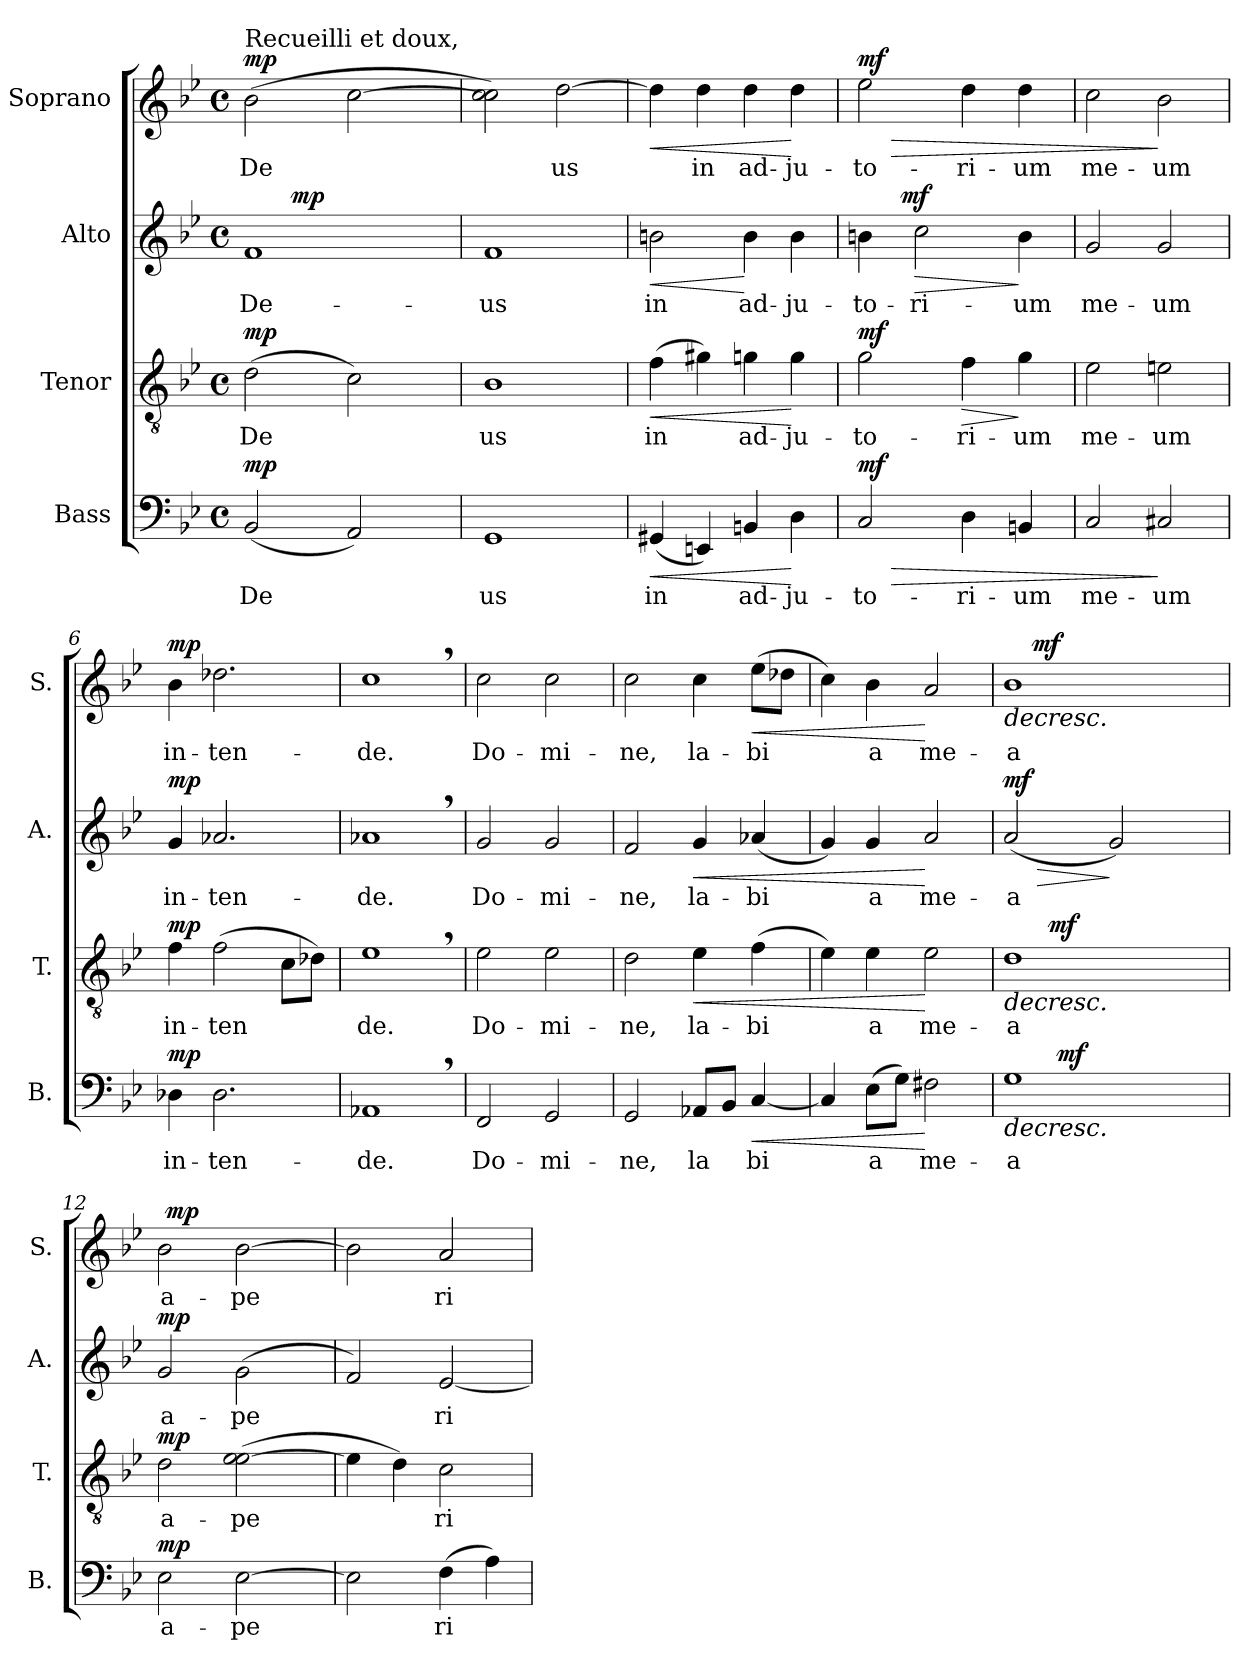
**kern	**text	**dynam	**kern	**text	**dynam	**kern	**text	**dynam	**kern	**text	**dynam
*part4	*part4	*part4	*part3	*part3	*part3	*part2	*part2	*part2	*part1	*part1	*part1
*staff4	*staff4	*staff4	*staff3	*staff3	*staff3	*staff2	*staff2	*staff2	*staff1	*staff1	*staff1
*I"Bass	*	*	*I"Tenor	*	*	*I"Alto	*	*	*I"Soprano	*	*
*I'B.	*	*	*I'T.	*	*	*I'A.	*	*	*I'S.	*	*
!!LO:PB:g=z
*stria5	*	*	*stria5	*	*	*stria5	*	*	*stria5	*	*
*clefF4	*	*	*clefGv2	*	*	*clefG2	*	*	*clefG2	*	*
*k[b-e-]	*	*	*k[b-e-]	*	*	*k[b-e-]	*	*	*k[b-e-]	*	*
*B-:	*	*	*B-:	*	*	*B-:	*	*	*B-:	*	*
*M4/4	*	*	*M4/4	*	*	*M4/4	*	*	*M4/4	*	*
*met(c)	*	*	*met(c)	*	*	*met(c)	*	*	*met(c)	*	*
*MM80	*	*	*MM80	*	*	*MM80	*	*	*MM80	*	*
=1	=1	=1	=1	=1	=1	=1	=1	=1	=1	=1	=1
!	!	!	!	!	!	!	!	!	!LO:TX:a:t=Recueilli et doux,	!	!
!	!LO:LY:b:cj	!LO:DY:a	!	!LO:LY:b:cj	!LO:DY:a	!	!LO:LY:b:cj	!	!	!LO:LY:b:cj	!LO:DY:a
*	*	*	*	*	*	*^	*	*	*	*	*
(>2BB-/	De-	mp	(>2d\	De-	mp	1f	8ryy	De-	.	(>2b-\	De-	mp
.	.	.	.	.	.	.	32.ryy	.	.	.	.	.
!	!	!	!	!	!	!	!	!	!LO:DY:a	!	!	!
.	.	.	.	.	.	.	2ryy	.	mp	.	.	.
!	!LO:LY:b:cj	!	!	!LO:LY:b:cj	!	!	!	!	!	!	!LO:LY:b:cj	!
2AA/)	--	.	2c\)	--	.	.	.	.	.	[>2cc\	--	.
.	.	.	.	.	.	.	4ryy	.	.	.	.	.
.	.	.	.	.	.	.	16ryy	.	.	.	.	.
.	.	.	.	.	.	.	64ryy	.	.	.	.	.
=2	=2	=2	=2	=2	=2	=2	=2	=2	=2	=2	=2	=2
!	!LO:LY:b:cj	!	!	!LO:LY:b:cj	!	!	!	!LO:LY:b:cj	!	!	!LO:LY:b:cj	!
*	*	*	*	*	*	*v	*v	*	*	*	*	*
1GG	-us	.	1B-	-us	.	1f	-us	.	2cc\ 2cc\])	--	.
!	!	!	!	!	!	!	!	!	!	!LO:LY:b:cj	!
.	.	.	.	.	.	.	.	.	[>2dd\	-us	.
=3	=3	=3	=3	=3	=3	=3	=3	=3	=3	=3	=3
!	!LO:LY:b:cj	!LO:HP:b	!	!LO:LY:b:cj	!LO:HP:b	!	!LO:LY:b:cj	!LO:HP:b	!	!LO:LY:b:cj	!LO:HP:b
(>4GG#X/	in	<	(>4f\	in	<	2bn\	in	<	4dd\]	.	<
!	!LO:LY:b:cj	!	!	!LO:LY:b:cj	!	!	!	!	!	!LO:LY:b:cj	!
4EEn/)	.	.	4g#X\)	.	.	.	.	.	4dd\	in	.
!	!LO:LY:b:cj	!	!	!LO:LY:b:cj	!	!	!LO:LY:b:cj	!	!	!LO:LY:b:cj	!
4BBn/	ad-	.	4gn\	ad-	.	4b\	ad-	[	4dd\	ad-	.
!	!LO:LY:b:cj	!	!	!LO:LY:b:cj	!	!	!LO:LY:b:cj	!	!	!LO:LY:b:cj	!
4D\	-ju-	[	4g\	-ju-	[	4b\	-ju-	.	4dd\	-ju-	[
=4	=4	=4	=4	=4	=4	=4	=4	=4	=4	=4	=4
!	!LO:LY:b:cj	!LO:HP:b	!	!LO:LY:b:cj	!	!	!LO:LY:b:cj	!	!	!LO:LY:b:cj	!LO:HP:b
!	!	!LO:DY:n=1:a	!	!	!LO:DY:a	!	!	!	!	!	!LO:DY:n=1:a
*	*	*	*	*	*	*^	*	*	*	*	*
2C/	-to-	> mf	2g\	-to-	mf	4bn\	8..ryy	-to-	.	2ee-\	-to-	> mf
!	!	!	!	!	!	!	!	!	!LO:DY:a	!	!	!
.	.	.	.	.	.	.	2ryy	.	mf	.	.	.
!	!	!	!	!	!	!	!	!LO:LY:b:cj	!LO:HP:b	!	!	!
.	.	.	.	.	.	2cc\	.	-ri-	>	.	.	.
!	!LO:LY:b:cj	!	!	!LO:LY:b:cj	!LO:HP:b	!	!	!	!	!	!LO:LY:b:cj	!
4D\	-ri-	.	4f\	-ri-	>	.	.	.	.	4dd\	-ri-	.
.	.	.	.	.	.	.	4ryy	.	.	.	.	.
!	!LO:LY:b:cj	!	!	!LO:LY:b:cj	!	!	!	!LO:LY:b:cj	!	!	!LO:LY:b:cj	!
4BBn/	-um	.	4g\	-um	]	4b\	.	-um	]	4dd\	-um	.
.	.	.	.	.	.	.	32ryy	.	.	.	.	.
=5	=5	=5	=5	=5	=5	=5	=5	=5	=5	=5	=5	=5
!	!LO:LY:b:cj	!	!	!LO:LY:b:cj	!	!	!	!LO:LY:b:cj	!	!	!LO:LY:b:cj	!
*	*	*	*	*	*	*v	*v	*	*	*	*	*
2C/	me-	.	2e-\	me-	.	2g/	me-	.	2cc\	me-	.
!	!LO:LY:b:cj	!	!	!LO:LY:b:cj	!	!	!LO:LY:b:cj	!	!	!LO:LY:b:cj	!
2C#X/	-um	]	2en\	-um	.	2g/	-um	.	2b-\	-um	]
=6	=6	=6	=6	=6	=6	=6	=6	=6	=6	=6	=6
!	!LO:LY:b:cj	!LO:DY:a	!	!LO:LY:b:cj	!LO:DY:a	!	!LO:LY:b:cj	!LO:DY:a	!	!LO:LY:b:cj	!LO:DY:a
4D-X\	in-	mp	4f\	in-	mp	4g/	in-	mp	4b-\	in-	mp
!	!LO:LY:b:cj	!	!	!LO:LY:b:cj	!	!	!LO:LY:b:cj	!	!	!LO:LY:b:cj	!
2.D-\	-ten-	.	(>2f\	-ten-	.	2.a-X/	-ten-	.	2.dd-X\	-ten-	.
!	!	!	!	!LO:LY:b:cj	!	!	!	!	!	!	!
.	.	.	8c\L	--	.	.	.	.	.	.	.
!	!	!	!	!LO:LY:b:cj	!	!	!	!	!	!	!
.	.	.	8d-X\J)	--	.	.	.	.	.	.	.
=7	=7	=7	=7	=7	=7	=7	=7	=7	=7	=7	=7
!	!LO:LY:b:cj	!	!	!LO:LY:b:cj	!	!	!LO:LY:b:cj	!	!	!LO:LY:b:cj	!
1AA-X,>	-de.	.	1e-,>	-de.	.	1a-X,>	-de.	.	1cc,>	-de.	.
=8	=8	=8	=8	=8	=8	=8	=8	=8	=8	=8	=8
!	!LO:LY:b:cj	!	!	!LO:LY:b:cj	!	!	!LO:LY:b:cj	!	!	!LO:LY:b:cj	!
2FF/	Do-	.	2e-\	Do-	.	2g/	Do-	.	2cc\	Do-	.
!	!LO:LY:b:cj	!	!	!LO:LY:b:cj	!	!	!LO:LY:b:cj	!	!	!LO:LY:b:cj	!
2GG/	-mi-	.	2e-\	-mi-	.	2g/	-mi-	.	2cc\	-mi-	.
!!LO:PB:g=z
=9	=9	=9	=9	=9	=9	=9	=9	=9	=9	=9	=9
!	!LO:LY:b:cj	!	!	!LO:LY:b:cj	!	!	!LO:LY:b:cj	!	!	!LO:LY:b:cj	!
2GG/	-ne,	.	2d\	-ne,	.	2f/	-ne,	.	2cc\	-ne,	.
!	!LO:LY:b:cj	!	!	!LO:LY:b:cj	!LO:HP:b	!	!LO:LY:b:cj	!LO:HP:b	!	!LO:LY:b:cj	!
8AA-X/L	la-	.	4e-\	la-	<	4g/	la-	<	4cc\	la-	.
!	!LO:LY:b:cj	!	!	!	!	!	!	!	!	!	!
8BB-/J	--	.	.	.	.	.	.	.	.	.	.
!	!LO:LY:b:cj	!LO:HP:b	!	!LO:LY:b:cj	!	!	!LO:LY:b:cj	!	!	!LO:LY:b:cj	!LO:HP:b
[<4C/	-bi-	<	(>4f\	-bi-	.	(>4a-X/	-bi-	.	(>8ee-\L	-bi-	<
!	!	!	!	!	!	!	!	!	!	!LO:LY:b:cj	!
.	.	.	.	.	.	.	.	.	8dd-X\J	--	.
=10	=10	=10	=10	=10	=10	=10	=10	=10	=10	=10	=10
!	!LO:LY:b:cj	!	!	!LO:LY:b:cj	!	!	!LO:LY:b:cj	!	!	!LO:LY:b:cj	!
4C/]	--	.	4e-\)	--	.	4g/)	--	.	4cc\)	--	.
!	!LO:LY:b:cj	!	!	!LO:LY:b:cj	!	!	!LO:LY:b:cj	!	!	!LO:LY:b:cj	!
(>8E-\L	-a	.	4e-\	-a	.	4g/	-a	.	4b-\	-a	.
!	!LO:LY:b:cj	!	!	!	!	!	!	!	!	!	!
8G\J)	.	.	.	.	.	.	.	.	.	.	.
!	!LO:LY:b:cj	!	!	!LO:LY:b:cj	!	!	!LO:LY:b:cj	!	!	!LO:LY:b:cj	!
2F#X\	me-	[	2e-\	me-	[	2a/	me-	[	2a/	me-	[
=11	=11	=11	=11	=11	=11	=11	=11	=11	=11	=11	=11
!	!LO:LY:b:cj	!LO:HP:b	!	!LO:LY:b:cj	!LO:HP:b	!	!LO:LY:b:cj	!LO:HP:b	!	!LO:LY:b:cj	!LO:HP:b
!	!	!	!	!	!	!	!	!LO:DY:n=1:a	!	!	!
*^	*	*	*^	*	*	*	*	*	*^	*	*
1G	8.ryy	-a	>	1d	8ryy	-a	>	(>2a/	-a	> mf	1b-	8ryy	-a	>
!	!	!	!	!	!	!	!	!	!	!	!	!	!	!LO:DY:a
.	.	.	.	.	32.ryy	.	.	.	.	.	.	2..ryy	.	mf
!	!	!	!	!	!	!	!LO:DY:a	!	!	!	!	!	!	!
.	.	.	.	.	2ryy	.	mf	.	.	.	.	.	.	.
!	!	!	!LO:DY:a	!	!	!	!	!	!	!	!	!	!	!
.	2ryy	.	mf	.	.	.	.	.	.	.	.	.	.	.
!	!	!	!	!	!	!	!	!	!LO:LY:b:cj	!	!	!	!	!
.	.	.	.	.	.	.	.	2g/)	.	]	.	.	.	.
.	.	.	.	.	4ryy	.	.	.	.	.	.	.	.	.
.	4ryy	.	.	.	.	.	.	.	.	.	.	.	.	.
.	.	.	.	.	16ryy	.	.	.	.	.	.	.	.	.
.	16ryy	.	.	.	.	.	.	.	.	.	.	.	.	.
.	.	.	.	.	64ryy	.	.	.	.	.	.	.	.	.
.	.	.	]	.	.	.	]	.	.	.	.	.	.	]
=12	=12	=12	=12	=12	=12	=12	=12	=12	=12	=12	=12	=12	=12	=12
!	!	!LO:LY:b:cj	!LO:DY:a	!	!	!LO:LY:b:cj	!LO:DY:a	!	!LO:LY:b:cj	!LO:DY:a	!	!	!LO:LY:b:cj	!
*v	*v	*	*	*	*	*	*	*	*	*	*	*	*	*
*	*	*	*v	*v	*	*	*	*	*	*	*	*	*
2E-\	a-	mp	2d\	a-	mp	2g/	a-	mp	2b-\	64ryy	a-	.
!	!	!	!	!	!	!	!	!	!	!	!	!LO:DY:a
.	.	.	.	.	.	.	.	.	.	2ryy	.	mp
!	!LO:LY:b:cj	!	!	!LO:LY:b:cj	!	!	!LO:LY:b:cj	!	!	!	!LO:LY:b:cj	!
[>2E-\	-pe-	.	(>2e-\ [>2e-\	-pe-	.	(>2g\	-pe-	.	[>2b-\	.	-pe-	.
.	.	.	.	.	.	.	.	.	.	4ryy	.	.
.	.	.	.	.	.	.	.	.	.	8...ryy	.	.
=13	=13	=13	=13	=13	=13	=13	=13	=13	=13	=13	=13	=13
!	!LO:LY:b:cj	!	!	!LO:LY:b:cj	!	!	!LO:LY:b:cj	!	!	!	!LO:LY:b:cj	!
*	*	*	*	*	*	*	*	*	*v	*v	*	*
2E-\]	--	.	4e-\]	--	.	2f/)	--	.	2b-\]	--	.
!	!	!	!	!LO:LY:b:cj	!	!	!	!	!	!	!
.	.	.	4d\)	--	.	.	.	.	.	.	.
!	!LO:LY:b:cj	!	!	!LO:LY:b:cj	!	!	!LO:LY:b:cj	!	!	!LO:LY:b:cj	!
(>4F\	-ri-	.	2c\	-ri-	.	[<2e-/	-ri-	.	2a/	-ri-	.
!	!LO:LY:b:cj	!	!	!	!	!	!	!	!	!	!
4A\)	--	.	.	.	.	.	.	.	.	.	.
=	=	=	=	=	=	=	=	=	=	=	=
*-	*-	*-	*-	*-	*-	*-	*-	*-	*-	*-	*-
